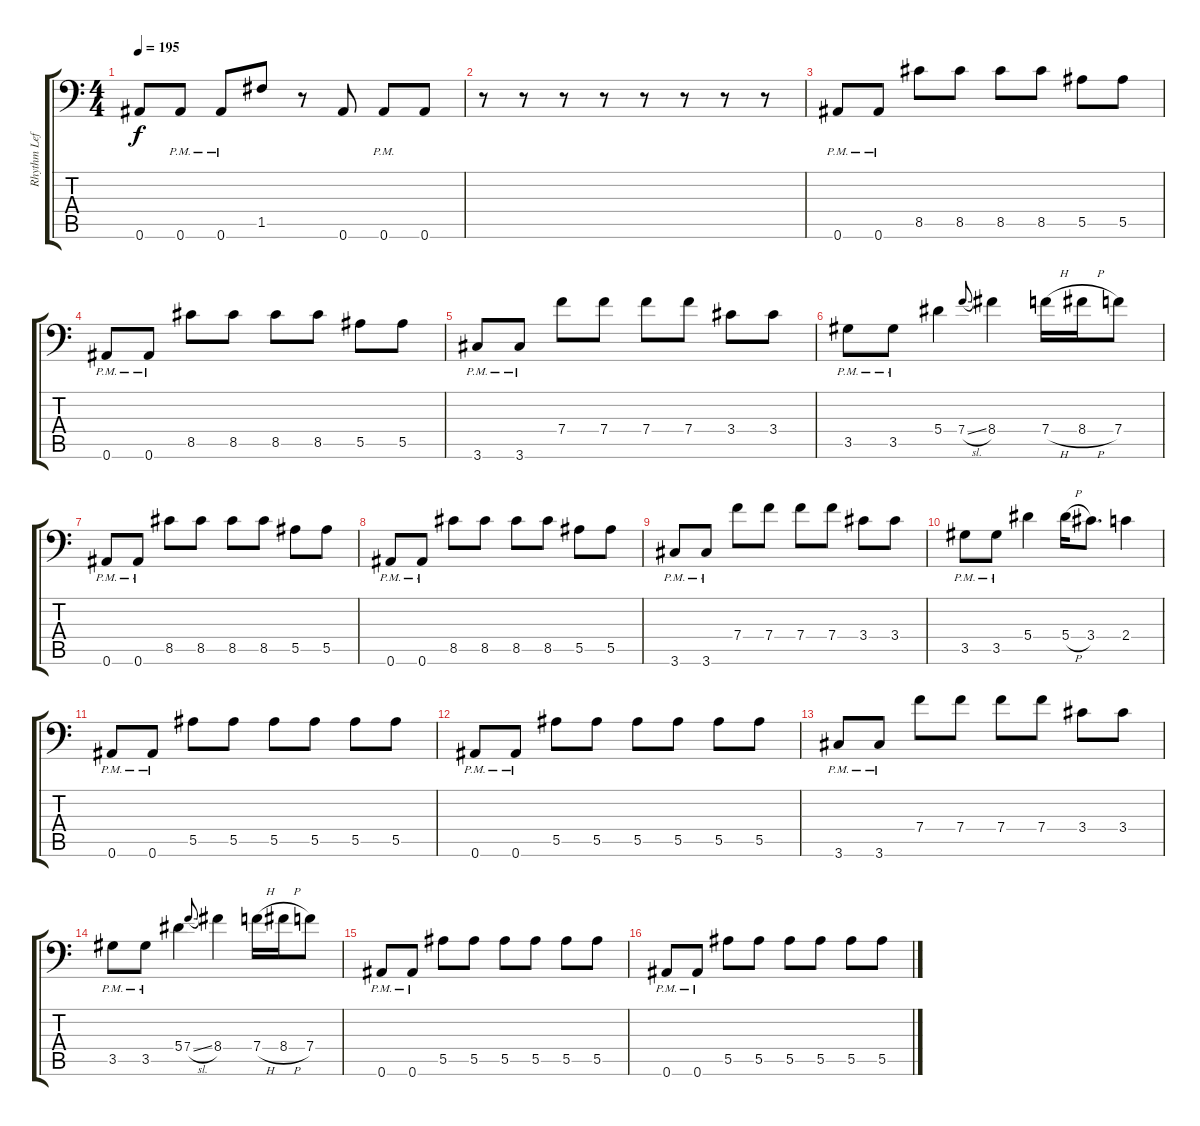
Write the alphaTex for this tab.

\track ("Rhythm Left" "Rhythm Lef") {instrument distortionguitar}
\staff {score tabs}
\tuning (C4 G3 Eb3 Bb2 F2 Bb1) {hide}
\ts (4 4)
\tempo 195
\clef f4
\ks c
0.6.8{dy f} 0.6{pm}.8 0.6{pm}.8 1.5.8 r.8 0.6.8 0.6{pm}.8 0.6.8 |
r.8 r.8 r.8 r.8 r.8 r.8 r.8 r.8 |
0.6{pm}.8 0.6{pm}.8 8.5.8 8.5.8 8.5.8 8.5.8 5.5.8 5.5.8 |
0.6{pm}.8 0.6{pm}.8 8.5.8 8.5.8 8.5.8 8.5.8 5.5.8 5.5.8 |
3.6{pm}.8 3.6{pm}.8 7.4.8 7.4.8 7.4.8 7.4.8 3.4.8 3.4.8 |
3.5{pm}.8 3.5{pm}.8 5.4.4 7.4{sl}.8{gr onbeat} 8.4.4 7.4{h}.16 8.4{h}.16 7.4.8 |
0.6{pm}.8 0.6{pm}.8 8.5.8 8.5.8 8.5.8 8.5.8 5.5.8 5.5.8 |
0.6{pm}.8 0.6{pm}.8 8.5.8 8.5.8 8.5.8 8.5.8 5.5.8 5.5.8 |
3.6{pm}.8 3.6{pm}.8 7.4.8 7.4.8 7.4.8 7.4.8 3.4.8 3.4.8 |
3.5{pm}.8 3.5{pm}.8 5.4.4 5.4{h}.16 3.4.8{d} 2.4.4 |
0.6{pm}.8 0.6{pm}.8 5.5.8 5.5.8 5.5.8 5.5.8 5.5.8 5.5.8 |
0.6{pm}.8 0.6{pm}.8 5.5.8 5.5.8 5.5.8 5.5.8 5.5.8 5.5.8 |
3.6{pm}.8 3.6{pm}.8 7.4.8 7.4.8 7.4.8 7.4.8 3.4.8 3.4.8 |
3.5{pm}.8 3.5{pm}.8 5.4.4 7.4{sl}.8{gr onbeat} 8.4.4 7.4{h}.16 8.4{h}.16 7.4.8 |
0.6{pm}.8 0.6{pm}.8 5.5.8 5.5.8 5.5.8 5.5.8 5.5.8 5.5.8 |
0.6{pm}.8 0.6{pm}.8 5.5.8 5.5.8 5.5.8 5.5.8 5.5.8 5.5.8
